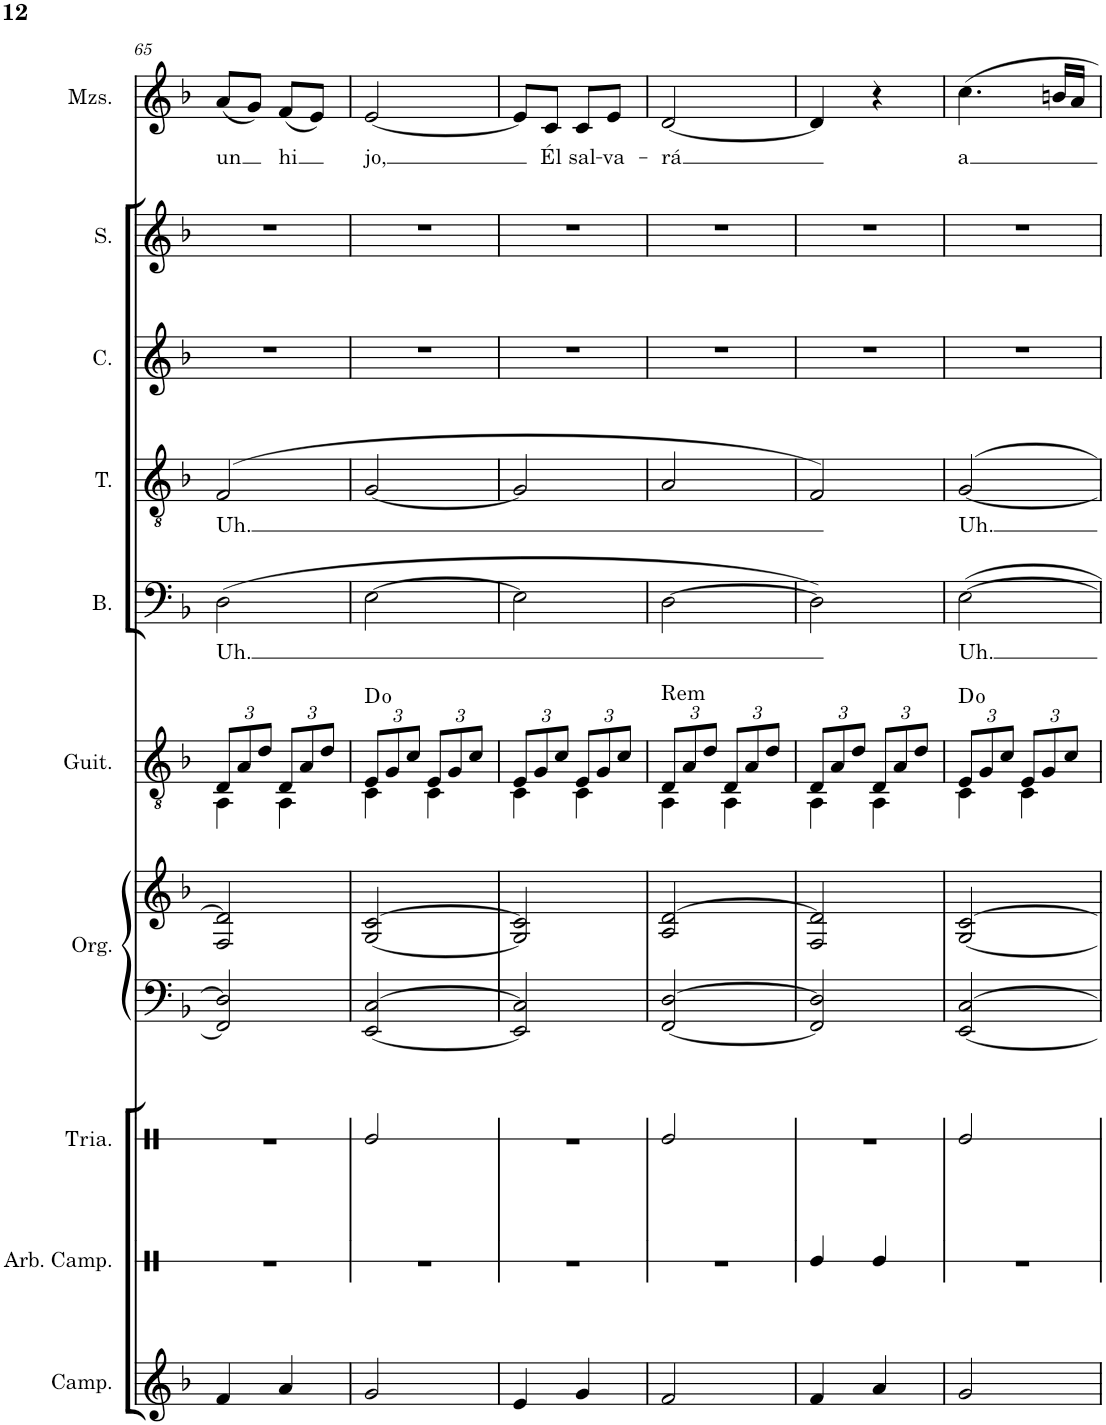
**kern	**kern	**kern	**kern	**kern	**kern	**harte	**kern	**text	**kern	**text	**kern	**kern	**kern	**text
*part10	*part9	*part8	*part7	*part7	*part6	*part6	*part5	*part5	*part4	*part4	*part3	*part2	*part1	*part1
*staff11	*staff10	*staff9	*staff8	*staff7	*staff6	*	*staff5	*staff5	*staff4	*staff4	*staff3	*staff2	*staff1	*staff1
*I"Campanillas	*I"Espectro	*I"Triángulo	*I"Órgano	*	*I"Guitarra	*	*I"Bajo	*	*I"Tenor	*	*I"Contralto	*I"Soprano	*I"Mezzo-soprano	*
*I'Camp.	*	*	*	*	*I'Guit.	*	*I'B.	*	*I'T.	*	*I'C.	*I'S.	*I'Mzs.	*
!!LO:PB:g=z
*clefG2	*clefX	*clefX	*clefF4	*clefG2	*clefGv2	*	*clefF4	*	*clefGv2	*	*clefG2	*clefG2	*clefG2	*
*Trd-7c-12	*	*	*	*	*	*	*	*	*	*	*	*	*	*
*k[b-]	*k[]	*k[]	*k[b-]	*k[b-]	*k[b-]	*	*k[b-]	*	*k[b-]	*	*k[b-]	*k[b-]	*k[b-]	*
*M2/4	*M2/4	*M2/4	*M2/4	*M2/4	*M2/4	*	*M2/4	*	*M2/4	*	*M2/4	*M2/4	*M2/4	*
*	*	*	*	*	*Xbrackettup	*	*	*	*	*	*	*	*	*
=65	=65	=65	=65	=65	=65	=65	=65	=65	=65	=65	=65	=65	=65	=65
*	*	*	*	*	*^	*	*	*	*	*	*	*	*	*
!	!	!	!	!	!	!	!	!	!LO:LY:b	!	!LO:LY:b	!	!	!	!LO:LY:b
4f/	2r	2r	2FF/] 2D/]	2F/ 2d/]	12D/L	4AA\	.	(2D\	Uh.	(>2F/	Uh.	2r	2r	(8a/L	un
.	.	.	.	.	12A/	.	.	.	.	.	.	.	.	.	.
.	.	.	.	.	.	.	.	.	.	.	.	.	.	8g/J)	.
.	.	.	.	.	12d/J	.	.	.	.	.	.	.	.	.	.
!	!	!	!	!	!	!	!	!	!	!	!	!	!	!	!LO:LY:b
4a/	.	.	.	.	12D/L	4AA\	.	.	.	.	.	.	.	(8f/L	hi
.	.	.	.	.	12A/	.	.	.	.	.	.	.	.	.	.
.	.	.	.	.	.	.	.	.	.	.	.	.	.	8e/J)	.
.	.	.	.	.	12d/J	.	.	.	.	.	.	.	.	.	.
=66	=66	=66	=66	=66	=66	=66	=66	=66	=66	=66	=66	=66	=66	=66	=66
!	!	!	!	!	!	!	!	!	!	!	!	!	!	!	!LO:LY:b
2g/	2r	2Re/	[2EE/ [2C/	[2G/ [2c/	12E/L	4C\	D:dim	[2E\	.	[2G/	.	2r	2r	[2e/	jo,
.	.	.	.	.	12G/	.	.	.	.	.	.	.	.	.	.
.	.	.	.	.	12c/J	.	.	.	.	.	.	.	.	.	.
.	.	.	.	.	12E/L	4C\	.	.	.	.	.	.	.	.	.
.	.	.	.	.	12G/	.	.	.	.	.	.	.	.	.	.
.	.	.	.	.	12c/J	.	.	.	.	.	.	.	.	.	.
=67	=67	=67	=67	=67	=67	=67	=67	=67	=67	=67	=67	=67	=67	=67	=67
4e/	2r	2r	2EE/] 2C/]	2G/] 2c/]	12E/L	4C\	.	2E\]	.	2G/]	.	2r	2r	8e/L]	.
.	.	.	.	.	12G/	.	.	.	.	.	.	.	.	.	.
!	!	!	!	!	!	!	!	!	!	!	!	!	!	!	!LO:LY:b
.	.	.	.	.	.	.	.	.	.	.	.	.	.	8c/J	Él
.	.	.	.	.	12c/J	.	.	.	.	.	.	.	.	.	.
!	!	!	!	!	!	!	!	!	!	!	!	!	!	!	!LO:LY:b
4g/	.	.	.	.	12E/L	4C\	.	.	.	.	.	.	.	8c/L	sal-
.	.	.	.	.	12G/	.	.	.	.	.	.	.	.	.	.
!	!	!	!	!	!	!	!	!	!	!	!	!	!	!	!LO:LY:b
.	.	.	.	.	.	.	.	.	.	.	.	.	.	8e/J	-va-
.	.	.	.	.	12c/J	.	.	.	.	.	.	.	.	.	.
=68	=68	=68	=68	=68	=68	=68	=68	=68	=68	=68	=68	=68	=68	=68	=68
!	!	!	!	!	!	!	!LO:H:kt=Rem	!	!	!	!	!	!	!	!LO:LY:b
2f/	2r	2Re/	[2FF/ [2D/	2A/ [2d/	12D/L	4AA\	N	[2D\	.	2A/	.	2r	2r	[2d/	-rá
.	.	.	.	.	12A/	.	.	.	.	.	.	.	.	.	.
.	.	.	.	.	12d/J	.	.	.	.	.	.	.	.	.	.
.	.	.	.	.	12D/L	4AA\	.	.	.	.	.	.	.	.	.
.	.	.	.	.	12A/	.	.	.	.	.	.	.	.	.	.
.	.	.	.	.	12d/J	.	.	.	.	.	.	.	.	.	.
=69	=69	=69	=69	=69	=69	=69	=69	=69	=69	=69	=69	=69	=69	=69	=69
4f/	4Re/	2r	2FF/] 2D/]	2F/ 2d/]	12D/L	4AA\	.	2D\])	.	2F/)	.	2r	2r	4d/]	.
.	.	.	.	.	12A/	.	.	.	.	.	.	.	.	.	.
.	.	.	.	.	12d/J	.	.	.	.	.	.	.	.	.	.
4a/	4Re/	.	.	.	12D/L	4AA\	.	.	.	.	.	.	.	4r	.
.	.	.	.	.	12A/	.	.	.	.	.	.	.	.	.	.
.	.	.	.	.	12d/J	.	.	.	.	.	.	.	.	.	.
=70	=70	=70	=70	=70	=70	=70	=70	=70	=70	=70	=70	=70	=70	=70	=70
!	!	!	!	!	!	!	!	!	!LO:LY:b	!	!LO:LY:b	!	!	!	!LO:LY:b
2g/	2r	2Re/	[2EE/ [2C/	[2G/ [2c/	12E/L	4C\	D:dim	[2E\	Uh.	[2G/	Uh.	2r	2r	4.cc\	a
.	.	.	.	.	12G/	.	.	.	.	.	.	.	.	.	.
.	.	.	.	.	12c/J	.	.	.	.	.	.	.	.	.	.
.	.	.	.	.	12E/L	4C\	.	.	.	.	.	.	.	.	.
.	.	.	.	.	12G/	.	.	.	.	.	.	.	.	.	.
.	.	.	.	.	.	.	.	.	.	.	.	.	.	16bn/LL	.
.	.	.	.	.	12c/J	.	.	.	.	.	.	.	.	.	.
.	.	.	.	.	.	.	.	.	.	.	.	.	.	16a/JJ	.
*	*	*	*	*	*v	*v	*	*	*	*	*	*	*	*	*
=	=	=	=	=	=	=	=	=	=	=	=	=	=	=
*-	*-	*-	*-	*-	*-	*-	*-	*-	*-	*-	*-	*-	*-	*-
